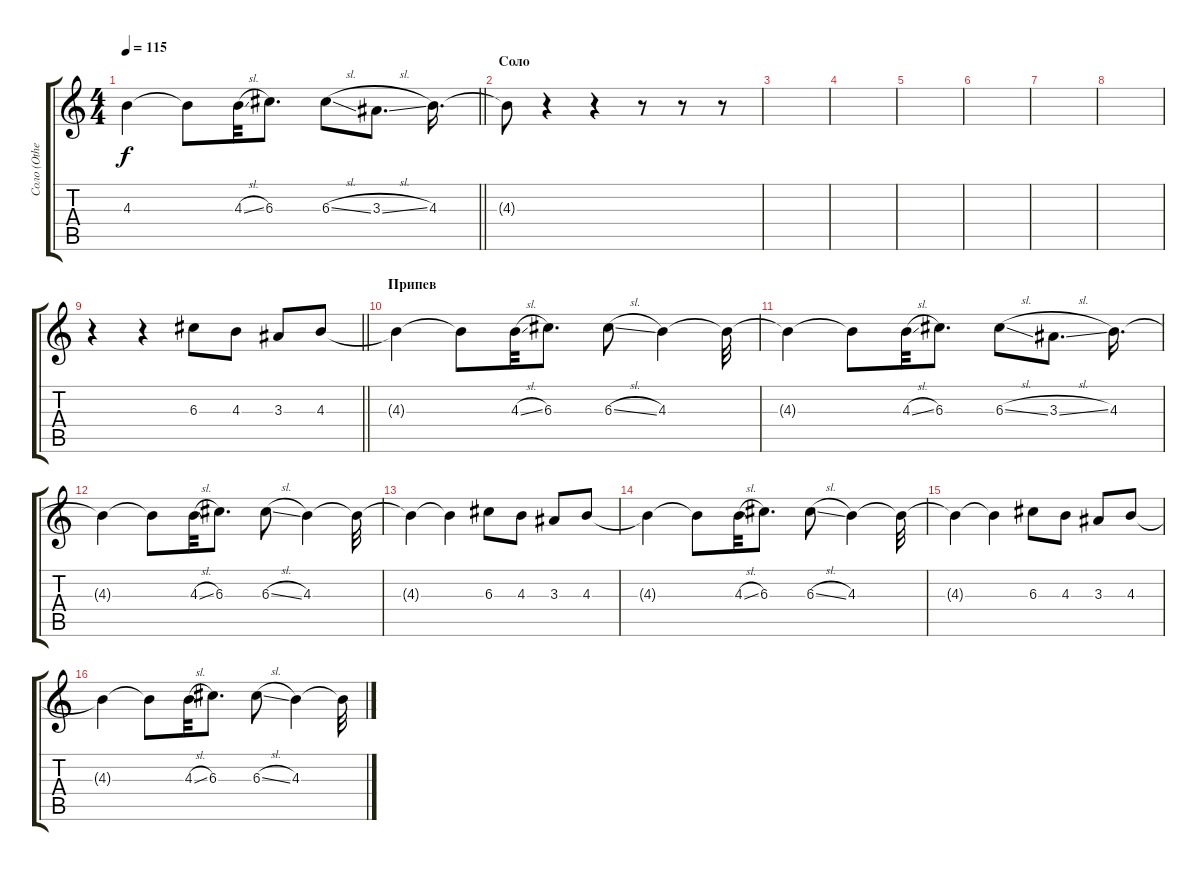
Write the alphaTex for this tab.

\track ("Соло (OtherSide)" "Соло (Othe") {instrument distortionguitar}
\staff {score tabs}
\tuning (E4 B3 G3 D3 A2 E2) {hide}
\ts (4 4)
\tempo 115
\clef g2
\barLineRight lightlight
\ks c
4.3{t}.4{dy f} 4.3{t}.8 4.3{sl}.32 6.3.8{d} 6.3{sl}.8 3.3{sl}.8{d} 4.3.16{d} |
\section ("" "Соло")
4.3{t}.8 r.4 r.4 r.8 r.8 r.8 |
|
|
|
|
|
|
\barLineRight lightlight
r.4 r.4 6.3.8 4.3.8 3.3.8 4.3.8 |
\section ("" "Припев")
4.3{t}.4 4.3{t}.8 4.3{sl}.32 6.3.8{d} 6.3{sl}.8 4.3.4 4.3{t}.32 |
4.3{t}.4 4.3{t}.8 4.3{sl}.32 6.3.8{d} 6.3{sl}.8 3.3{sl}.8{d} 4.3.16{d} |
4.3{t}.4 4.3{t}.8 4.3{sl}.32 6.3.8{d} 6.3{sl}.8 4.3.4 4.3{t}.32 |
4.3{t}.4 4.3{t}.4 6.3.8 4.3.8 3.3.8 4.3.8 |
4.3{t}.4 4.3{t}.8 4.3{sl}.32 6.3.8{d} 6.3{sl}.8 4.3.4 4.3{t}.32 |
4.3{t}.4 4.3{t}.4 6.3.8 4.3.8 3.3.8 4.3.8 |
4.3{t}.4 4.3{t}.8 4.3{sl}.32 6.3.8{d} 6.3{sl}.8 4.3.4 4.3{t}.32
